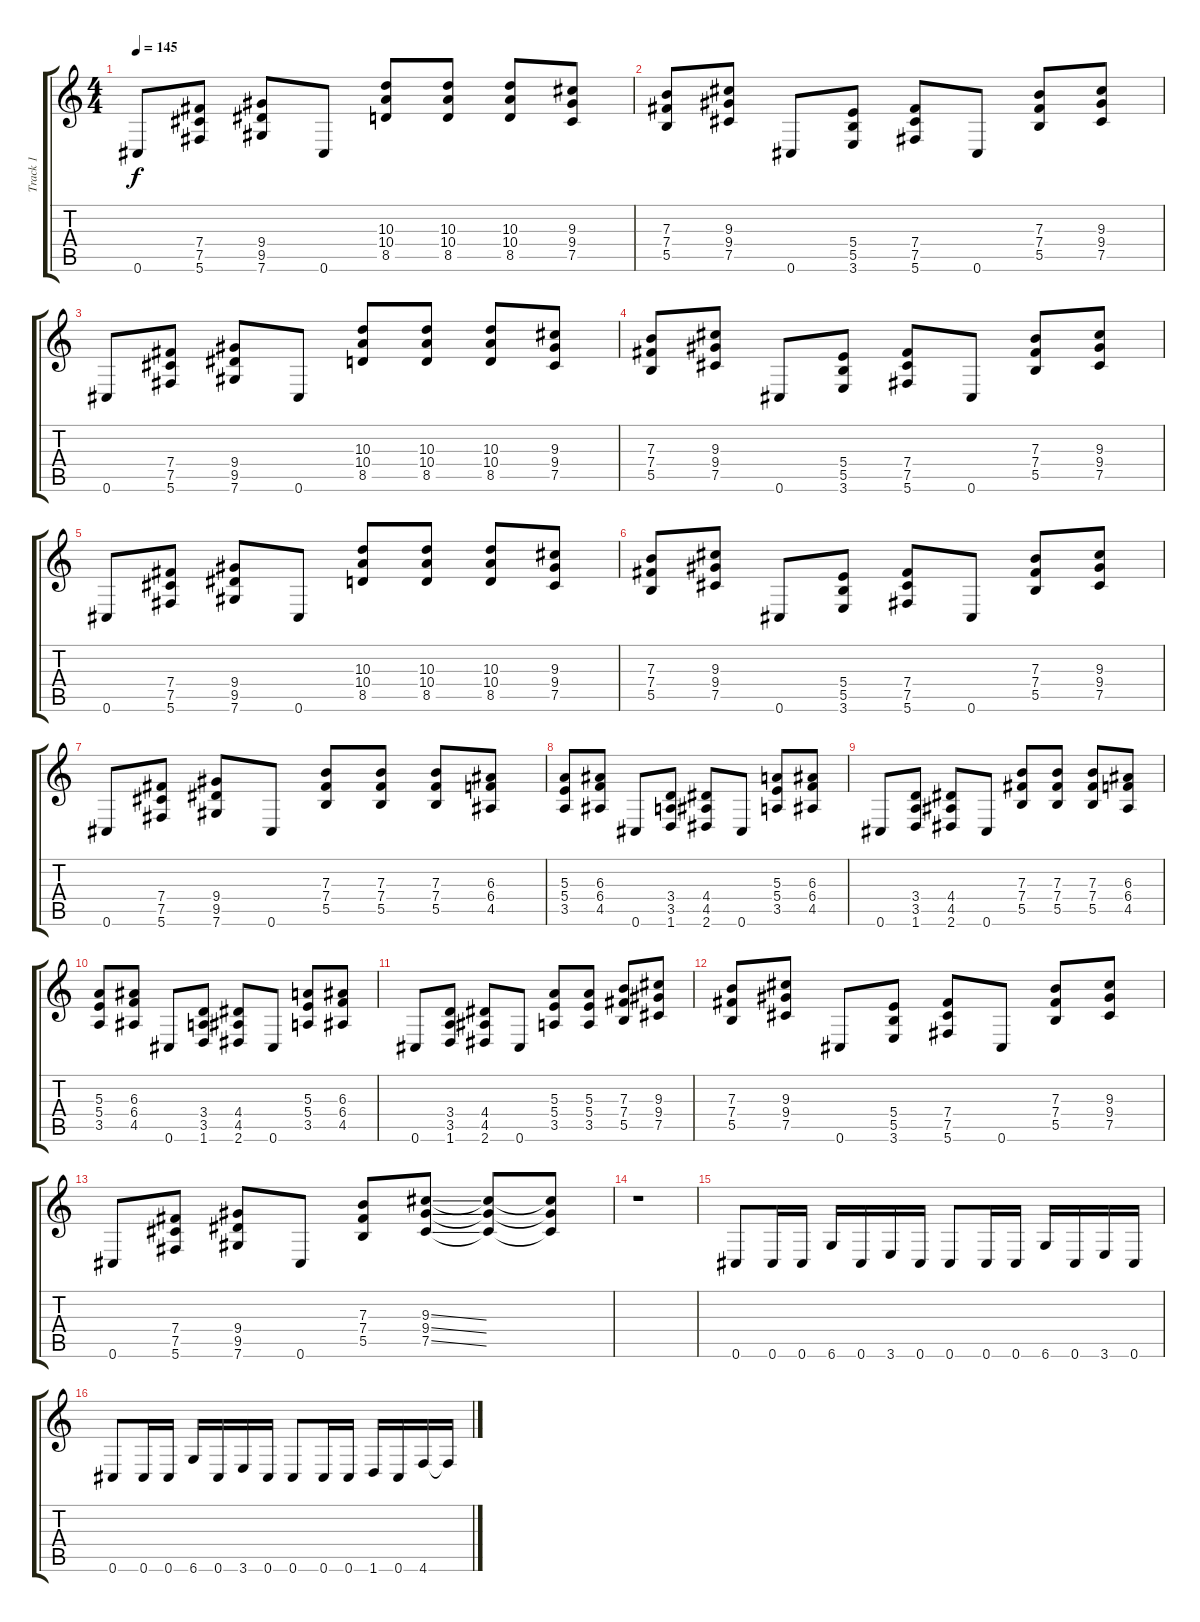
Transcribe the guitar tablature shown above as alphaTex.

\track ("Track 1" "Track 1") {instrument distortionguitar}
\staff {score tabs}
\tuning (Db4 Ab3 E3 B2 Gb2 Db2) {hide}
\ts (4 4)
\tempo 145
\clef g2
\ks c
0.6.8{dy f} (7.4 7.5 5.6).8 (9.4 9.5 7.6).8 0.6.8 (10.3 10.4 8.5).8 (10.3 10.4 8.5).8 (10.3 10.4 8.5).8 (9.3 9.4 7.5).8 |
(7.3 7.4 5.5).8 (9.3 9.4 7.5).8 0.6.8 (5.4 5.5 3.6).8 (7.4 7.5 5.6).8 0.6.8 (7.3 7.4 5.5).8 (9.3 9.4 7.5).8 |
0.6.8 (7.4 7.5 5.6).8 (9.4 9.5 7.6).8 0.6.8 (10.3 10.4 8.5).8 (10.3 10.4 8.5).8 (10.3 10.4 8.5).8 (9.3 9.4 7.5).8 |
(7.3 7.4 5.5).8 (9.3 9.4 7.5).8 0.6.8 (5.4 5.5 3.6).8 (7.4 7.5 5.6).8 0.6.8 (7.3 7.4 5.5).8 (9.3 9.4 7.5).8 |
0.6.8 (7.4 7.5 5.6).8 (9.4 9.5 7.6).8 0.6.8 (10.3 10.4 8.5).8 (10.3 10.4 8.5).8 (10.3 10.4 8.5).8 (9.3 9.4 7.5).8 |
(7.3 7.4 5.5).8 (9.3 9.4 7.5).8 0.6.8 (5.4 5.5 3.6).8 (7.4 7.5 5.6).8 0.6.8 (7.3 7.4 5.5).8 (9.3 9.4 7.5).8 |
0.6.8 (7.4 7.5 5.6).8 (9.4 9.5 7.6).8 0.6.8 (7.3 7.4 5.5).8 (7.3 7.4 5.5).8 (7.3 7.4 5.5).8 (6.3 6.4 4.5).8 |
(5.3 5.4 3.5).8 (6.3 6.4 4.5).8 0.6.8 (3.4 3.5 1.6).8 (4.4 4.5 2.6).8 0.6.8 (5.3 5.4 3.5).8 (6.3 6.4 4.5).8 |
0.6.8 (3.4 3.5 1.6).8 (4.4 4.5 2.6).8 0.6.8 (7.3 7.4 5.5).8 (7.3 7.4 5.5).8 (7.3 7.4 5.5).8 (6.3 6.4 4.5).8 |
(5.3 5.4 3.5).8 (6.3 6.4 4.5).8 0.6.8 (3.4 3.5 1.6).8 (4.4 4.5 2.6).8 0.6.8 (5.3 5.4 3.5).8 (6.3 6.4 4.5).8 |
0.6.8 (3.4 3.5 1.6).8 (4.4 4.5 2.6).8 0.6.8 (5.3 5.4 3.5).8 (5.3 5.4 3.5).8 (7.3 7.4 5.5).8 (9.3 9.4 7.5).8 |
(7.3 7.4 5.5).8 (9.3 9.4 7.5).8 0.6.8 (5.4 5.5 3.6).8 (7.4 7.5 5.6).8 0.6.8 (7.3 7.4 5.5).8 (9.3 9.4 7.5).8 |
0.6.8 (7.4 7.5 5.6).8 (9.4 9.5 7.6).8 0.6.8 (7.3 7.4 5.5).8 (9.3{ss} 9.4{ss} 7.5{ss}).8 (9.3{t} 9.4{t} 7.5{t}).8 (9.3{t} 9.4{t} 7.5{t}).8 |
r.1 |
0.6.8 0.6.16 0.6.16 6.6.16 0.6.16 3.6.16 0.6.16 0.6.8 0.6.16 0.6.16 6.6.16 0.6.16 3.6.16 0.6.16 |
0.6.8 0.6.16 0.6.16 6.6.16 0.6.16 3.6.16 0.6.16 0.6.8 0.6.16 0.6.16 1.6.16 0.6.16 4.6.16 4.6{t}.16
